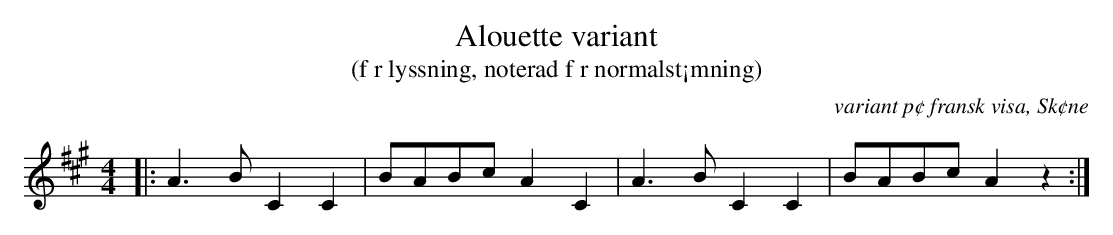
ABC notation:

X:1
T:Alouette variant
T:(f r lyssning, noterad f r normalst¡mning)
O:variant p¢ fransk visa, Sk¢ne
M:4/4
L:1/4
Q:100
K:A
|: A>B CC | B/A/B/c/ AC | A>B CC | B/A/B/c/ Az :|
